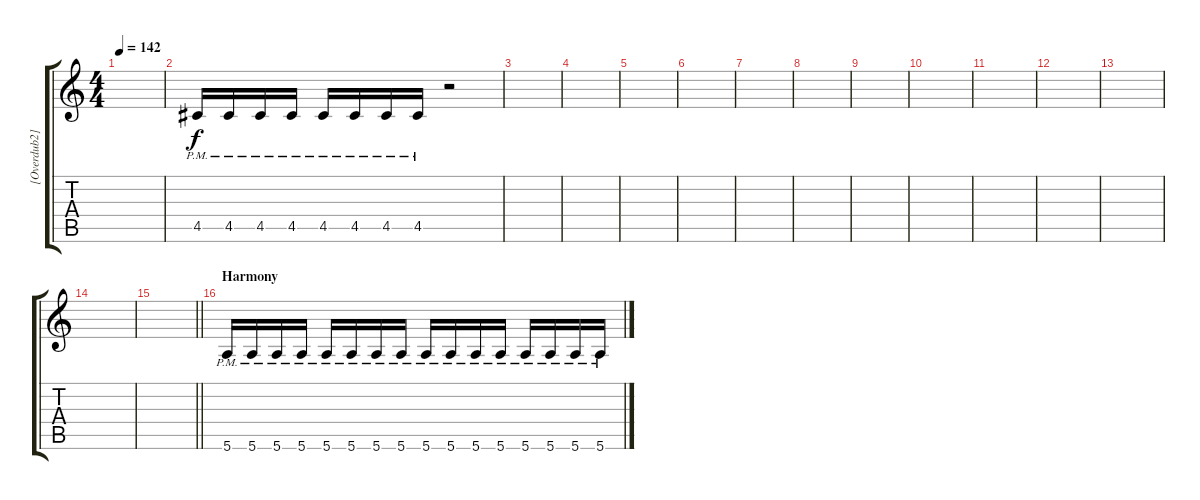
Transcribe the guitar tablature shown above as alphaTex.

\track ("[Overdub2]" "[Overdub2]") {instrument distortionguitar}
\staff {score tabs}
\tuning (E4 B3 G3 D3 A2 E2) {hide}
\ts (4 4)
\tempo 142
\clef g2
\ks c
|
4.5{pm}.16{volume 14 balance 1} 4.5{pm}.16 4.5{pm}.16 4.5{pm}.16 4.5{pm}.16 4.5{pm}.16 4.5{pm}.16 4.5{pm}.16 r.2 |
|
|
|
|
|
|
|
|
|
|
|
|
\barLineRight lightlight
|
\section ("" "Harmony")
5.6{pm}.16{volume 14 balance 1} 5.6{pm}.16{beam merge} 5.6{pm}.16 5.6{pm}.16 5.6{pm}.16 5.6{pm}.16{beam merge} 5.6{pm}.16 5.6{pm}.16 5.6{pm}.16 5.6{pm}.16{beam merge} 5.6{pm}.16 5.6{pm}.16 5.6{pm}.16 5.6{pm}.16{beam merge} 5.6{pm}.16 5.6{pm}.16
